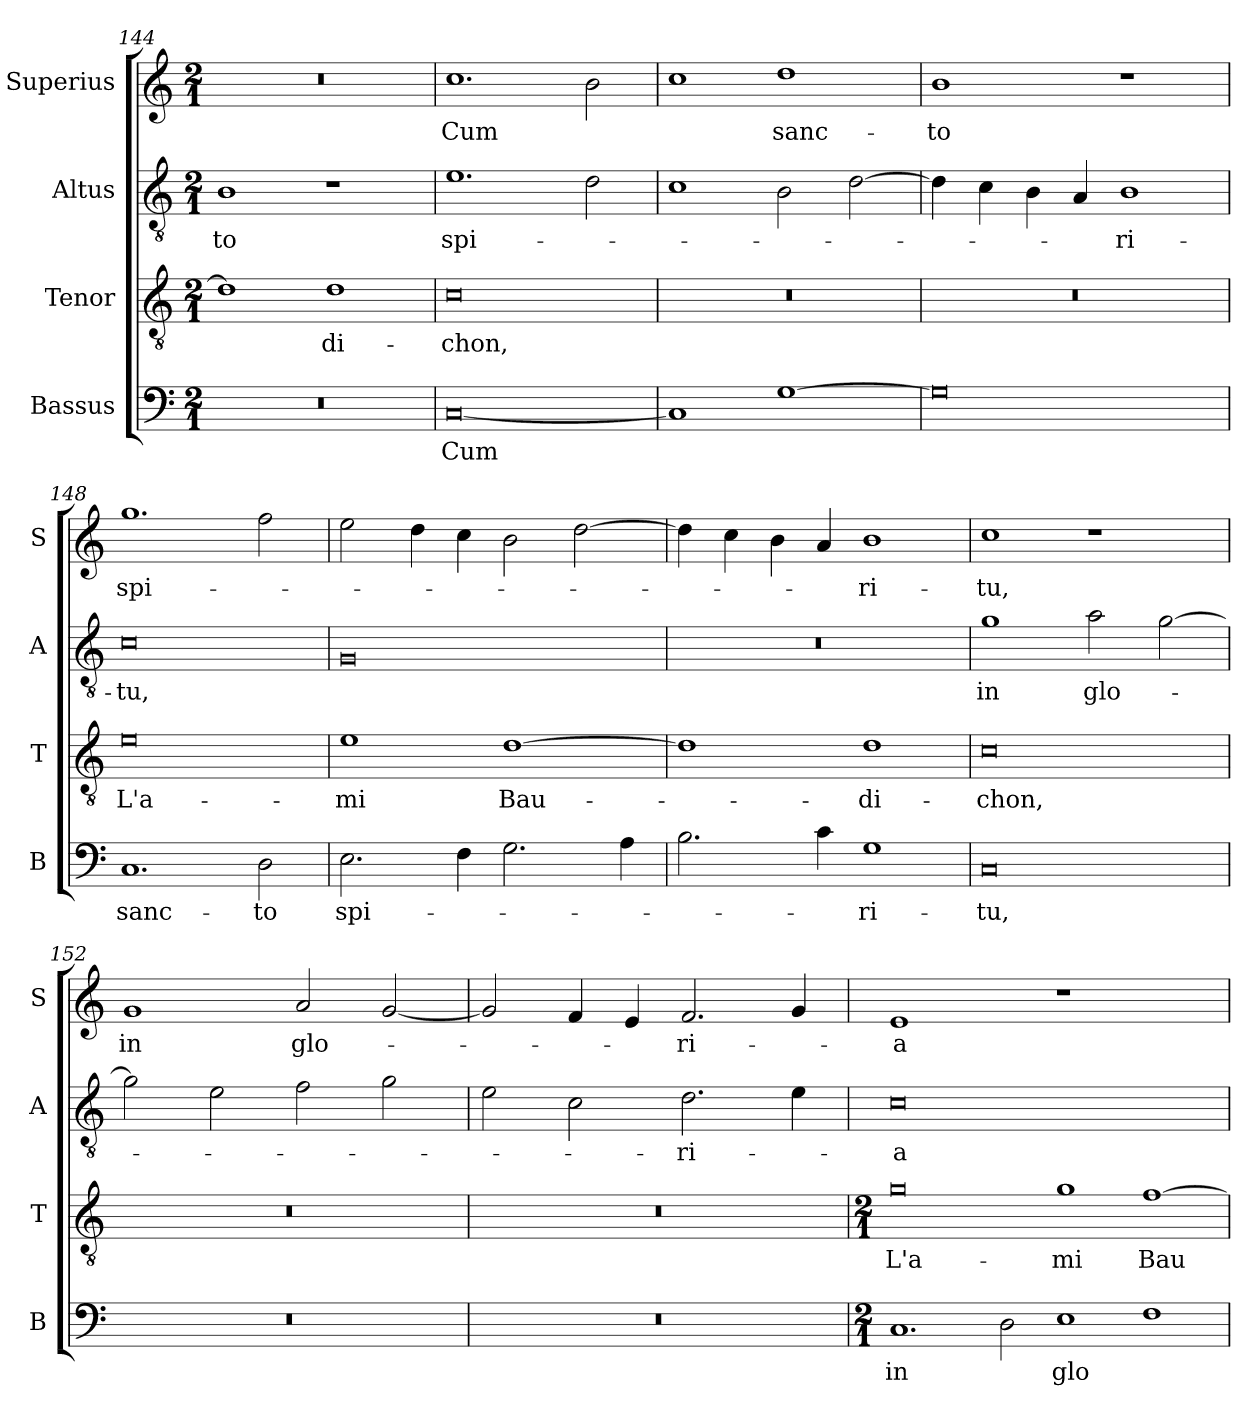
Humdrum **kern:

**kern	**text	**kern	**text	**kern	**text	**kern	**text
*part4	*part4	*part3	*part3	*part2	*part2	*part1	*part1
*staff4	*staff4	*staff3	*staff3	*staff2	*staff2	*staff1	*staff1
*I"Bassus	*	*I"Tenor	*	*I"Altus	*	*I"Superius	*
*I'B	*	*I'T	*	*I'A	*	*I'S	*
*clefF4	*	*clefGv2	*	*clefGv2	*	*clefG2	*
*k[]	*	*k[]	*	*k[]	*	*k[]	*
*M2/1	*	*M2/1	*	*M2/1	*	*M2/1	*
=144	=144	=144	=144	=144	=144	=144	=144
0r	.	1d]	.	1B	-to	0r	.
.	.	1d	-di-	1r	.	.	.
=145	=145	=145	=145	=145	=145	=145	=145
[0C	Cum	0c	-chon,	1.e	spi-	1.cc	Cum
.	.	.	.	2d\	.	2b\	.
=146	=146	=146	=146	=146	=146	=146	=146
1C]	.	0r	.	1c	.	1cc	.
[1G	.	.	.	2B\	.	1dd	sanc-
.	.	.	.	[2d\	.	.	.
=147	=147	=147	=147	=147	=147	=147	=147
0G]	.	0r	.	4d\]	.	1b	-to
.	.	.	.	4c\	.	.	.
.	.	.	.	4B\	.	.	.
.	.	.	.	4A/	.	.	.
.	.	.	.	1B	-ri-	1r	.
=148	=148	=148	=148	=148	=148	=148	=148
1.C	sanc-	0e	L'a-	0c	-tu,	1.gg	spi-
2D\	-to	.	.	.	.	2ff\	.
=149	=149	=149	=149	=149	=149	=149	=149
2.E\	spi-	1e	-mi	0G	.	2ee\	.
.	.	.	.	.	.	4dd\	.
4F\	.	.	.	.	.	4cc\	.
2.G\	.	[1d	Bau-	.	.	2b\	.
.	.	.	.	.	.	[2dd\	.
4A\	.	.	.	.	.	.	.
=150	=150	=150	=150	=150	=150	=150	=150
2.B\	.	1d]	.	0r	.	4dd\]	.
.	.	.	.	.	.	4cc\	.
.	.	.	.	.	.	4b\	.
4c\	.	.	.	.	.	4a/	.
1G	-ri-	1d	-di-	.	.	1b	-ri-
=151	=151	=151	=151	=151	=151	=151	=151
0C	-tu,	0c	-chon,	1g	in	1cc	-tu,
.	.	.	.	2a\	glo-	1r	.
.	.	.	.	[2g\	.	.	.
=152	=152	=152	=152	=152	=152	=152	=152
0r	.	0r	.	2g\]	.	1g	in
.	.	.	.	2e\	.	.	.
.	.	.	.	2f\	.	2a/	glo-
.	.	.	.	2g\	.	[2g/	.
=153	=153	=153	=153	=153	=153	=153	=153
0r	.	0r	.	2e\	.	2g/]	.
.	.	.	.	2c\	.	4f/	.
.	.	.	.	.	.	4e/	.
.	.	.	.	2.d\	-ri-	2.f/	-ri-
.	.	.	.	4e\	.	4g/	.
=154	=154	=154	=154	=154	=154	=154	=154
*M2/1	*	*M2/1	*	*	*	*	*
!LO:N:vis=1.	!	!LO:N:vis=0	!	!	!	!	!
2.C/	in	1g	L'a-	0c	-a	1e	-a
!LO:N:vis=2	!	!	!	!	!	!	!
4D\	.	.	.	.	.	.	.
!LO:N:vis=1	!	!LO:N:vis=1	!	!	!	!	!
2E\	glo-	2g\	-mi	.	.	1r	.
!LO:N:vis=1	!	!LO:N:vis=1	!	!	!	!	!
2F\	--	[2f\	Bau-	.	.	.	.
=	=	=	=	=	=	=	=
*-	*-	*-	*-	*-	*-	*-	*-
